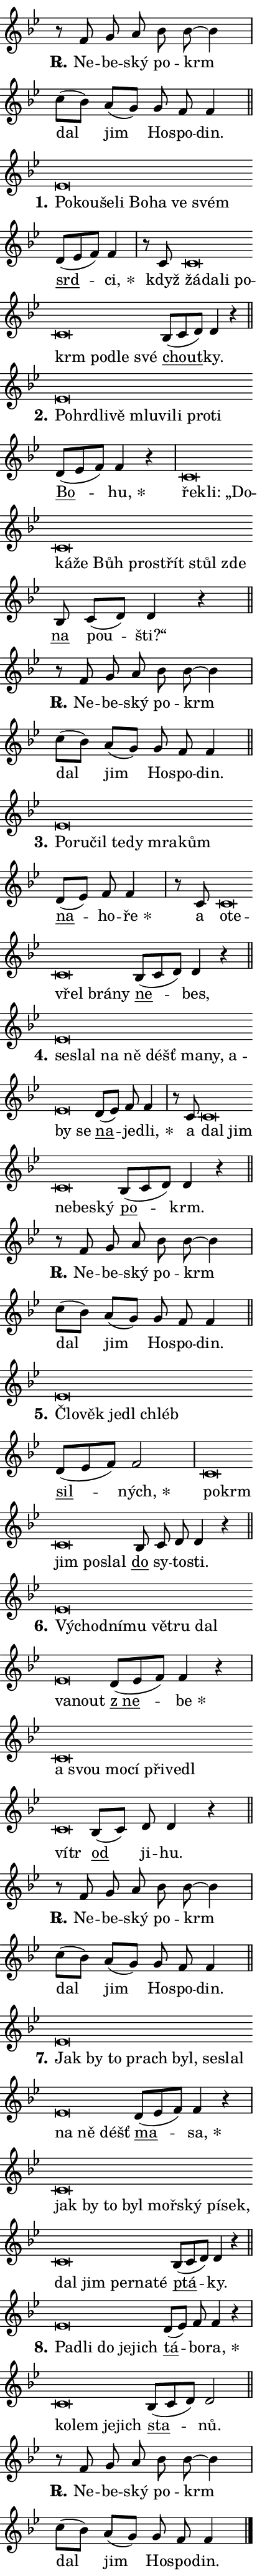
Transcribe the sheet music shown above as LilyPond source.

\version "2.24.0"
\header { tagline = "" }
\paper {
  indent = 0\cm
  top-margin = 0\cm
  right-margin = 0.13\cm % to fit lyric hyphens
  bottom-margin = 0\cm
  left-margin = 0\cm
  paper-width = 7\cm
  page-breaking = #ly:one-page-breaking
  system-system-spacing.basic-distance = #11
  score-system-spacing.basic-distance = #11
  ragged-last = ##f
}


%% Author: Thomas Morley
%% https://lists.gnu.org/archive/html/lilypond-user/2020-05/msg00002.html
#(define (line-position grob)
"Returns position of @var[grob} in current system:
   @code{'start}, if at first time-step
   @code{'end}, if at last time-step
   @code{'middle} otherwise
"
  (let* ((col (ly:item-get-column grob))
         (ln (ly:grob-object col 'left-neighbor))
         (rn (ly:grob-object col 'right-neighbor))
         (col-to-check-left (if (ly:grob? ln) ln col))
         (col-to-check-right (if (ly:grob? rn) rn col))
         (break-dir-left
           (and
             (ly:grob-property col-to-check-left 'non-musical #f)
             (ly:item-break-dir col-to-check-left)))
         (break-dir-right
           (and
             (ly:grob-property col-to-check-right 'non-musical #f)
             (ly:item-break-dir col-to-check-right))))
        (cond ((eqv? 1 break-dir-left) 'start)
              ((eqv? -1 break-dir-right) 'end)
              (else 'middle))))

#(define (tranparent-at-line-position vctor)
  (lambda (grob)
  "Relying on @code{line-position} select the relevant enry from @var{vctor}.
Used to determine transparency,"
    (case (line-position grob)
      ((end) (not (vector-ref vctor 0)))
      ((middle) (not (vector-ref vctor 1)))
      ((start) (not (vector-ref vctor 2))))))

noteHeadBreakVisibility =
#(define-music-function (break-visibility)(vector?)
"Makes @code{NoteHead}s transparent relying on @var{break-visibility}"
#{
  \override NoteHead.transparent =
    #(tranparent-at-line-position break-visibility)
#})

#(define delete-ledgers-for-transparent-note-heads
  (lambda (grob)
    "Reads whether a @code{NoteHead} is transparent.
If so this @code{NoteHead} is removed from @code{'note-heads} from
@var{grob}, which is supposed to be @code{LedgerLineSpanner}.
As a result ledgers are not printed for this @code{NoteHead}"
    (let* ((nhds-array (ly:grob-object grob 'note-heads))
           (nhds-list
             (if (ly:grob-array? nhds-array)
                 (ly:grob-array->list nhds-array)
                 '()))
           ;; Relies on the transparent-property being done before
           ;; Staff.LedgerLineSpanner.after-line-breaking is executed.
           ;; This is fragile ...
           (to-keep
             (remove
               (lambda (nhd)
                 (ly:grob-property nhd 'transparent #f))
               nhds-list)))
      ;; TODO find a better method to iterate over grob-arrays, similiar
      ;; to filter/remove etc for lists
      ;; For now rebuilt from scratch
      (set! (ly:grob-object grob 'note-heads)  '())
      (for-each
        (lambda (nhd)
          (ly:pointer-group-interface::add-grob grob 'note-heads nhd))
        to-keep))))

squashNotes = {
  \override NoteHead.X-extent = #'(-0.2 . 0.2)
  \override NoteHead.Y-extent = #'(-0.75 . 0)
  \override NoteHead.stencil =
    #(lambda (grob)
       (let ((pos (ly:grob-property grob 'staff-position)))
         (begin
           (if (< pos -7) (display "ERROR: Lower brevis then expected\n") (display "OK: Expected brevis position\n"))
           (if (<= pos -6) ly:text-interface::print ly:note-head::print))))
}
unSquashNotes = {
  \revert NoteHead.X-extent
  \revert NoteHead.Y-extent
  \revert NoteHead.stencil
}

hideNotes = \noteHeadBreakVisibility #begin-of-line-visible
unHideNotes = \noteHeadBreakVisibility #all-visible

% work-around for resetting accidentals
% https://lilypond.org/doc/v2.23/Documentation/notation/displaying-rhythms#unmetered-music
cadenzaMeasure = {
  \cadenzaOff
  \partial 1024 s1024
  \cadenzaOn
}

#(define-markup-command (accent layout props text) (markup?)
  "Underline accented syllable"
  (interpret-markup layout props
    #{\markup \override #'(offset . 4.3) \underline { #text }#}))

responsum = \markup \concat {
  "R" \hspace #-1.05 \path #0.1 #'((moveto 0 0.07) (lineto 0.9 0.8)) \hspace #0.05 "."
}

spaceSize = #0.6828661417322834 % exact space size for TeX Gyre Schola

\layout {
  \context {
    \Staff
    \remove "Time_signature_engraver"
    \override LedgerLineSpanner.after-line-breaking = #delete-ledgers-for-transparent-note-heads
  }
  \context {
    \Lyrics {
      \override LyricSpace.minimum-distance = \spaceSize
      \override LyricText.font-name = #"TeX Gyre Schola"
      \override LyricText.font-size = 1
      \override StanzaNumber.font-name = #"TeX Gyre Schola Bold"
      \override StanzaNumber.font-size = 1
    }
  }
  \context {
    \Score 
    \override NoteHead.text =
      #(lambda (grob) 
        (let ((pos (ly:grob-property grob 'staff-position)))
          #{\markup {
            \combine
              \halign #-0.55 \raise #(if (= pos -6) 0 0.5) \override #'(thickness . 2) \draw-line #'(3.2 . 0)
              \musicglyph "noteheads.sM1"
          }#}))
  }
}

% magnetic-lyrics.ily
%
%   written by
%     Jean Abou Samra <jean@abou-samra.fr>
%     Werner Lemberg <wl@gnu.org>
%
%   adapted by
%     Jiri Hon <jiri.hon@gmail.com>
%
% Version 2022-Apr-15

% https://www.mail-archive.com/lilypond-user@gnu.org/msg149350.html

#(define (Left_hyphen_pointer_engraver context)
   "Collect syllable-hyphen-syllable occurrences in lyrics and store
them in properties.  This engraver only looks to the left.  For
example, if the lyrics input is @code{foo -- bar}, it does the
following.

@itemize @bullet
@item
Set the @code{text} property of the @code{LyricHyphen} grob between
@q{foo} and @q{bar} to @code{foo}.

@item
Set the @code{left-hyphen} property of the @code{LyricText} grob with
text @q{foo} to the @code{LyricHyphen} grob between @q{foo} and
@q{bar}.
@end itemize

Use this auxiliary engraver in combination with the
@code{lyric-@/text::@/apply-@/magnetic-@/offset!} hook."
   (let ((hyphen #f)
         (text #f))
     (make-engraver
      (acknowledgers
       ((lyric-syllable-interface engraver grob source-engraver)
        (set! text grob)))
      (end-acknowledgers
       ((lyric-hyphen-interface engraver grob source-engraver)
        ;(when (not (grob::has-interface grob 'lyric-space-interface))
          (set! hyphen grob)));)
      ((stop-translation-timestep engraver)
       (when (and text hyphen)
         (ly:grob-set-object! text 'left-hyphen hyphen))
       (set! text #f)
       (set! hyphen #f)))))

#(define (lyric-text::apply-magnetic-offset! grob)
   "If the space between two syllables is less than the value in
property @code{LyricText@/.details@/.squash-threshold}, move the right
syllable to the left so that it gets concatenated with the left
syllable.

Use this function as a hook for
@code{LyricText@/.after-@/line-@/breaking} if the
@code{Left_@/hyphen_@/pointer_@/engraver} is active."
   (let ((hyphen (ly:grob-object grob 'left-hyphen #f)))
     (when hyphen
       (let ((left-text (ly:spanner-bound hyphen LEFT)))
         (when (grob::has-interface left-text 'lyric-syllable-interface)
           (let* ((common (ly:grob-common-refpoint grob left-text X))
                  (this-x-ext (ly:grob-extent grob common X))
                  (left-x-ext
                   (begin
                     ;; Trigger magnetism for left-text.
                     (ly:grob-property left-text 'after-line-breaking)
                     (ly:grob-extent left-text common X)))
                  ;; `delta` is the gap width between two syllables.
                  (delta (- (interval-start this-x-ext)
                            (interval-end left-x-ext)))
                  (details (ly:grob-property grob 'details))
                  (threshold (assoc-get 'squash-threshold details 0.2)))
             (when (< delta threshold)
               (let* (;; We have to manipulate the input text so that
                      ;; ligatures crossing syllable boundaries are not
                      ;; disabled.  For languages based on the Latin
                      ;; script this is essentially a beautification.
                      ;; However, for non-Western scripts it can be a
                      ;; necessity.
                      (lt (ly:grob-property left-text 'text))
                      (rt (ly:grob-property grob 'text))
                      (is-space (grob::has-interface hyphen 'lyric-space-interface))
                      (space (if is-space " " ""))
                      (extra-delta (if is-space spaceSize 0))
                      ;; Append new syllable.
                      (ltrt-space (if (and (string? lt) (string? rt))
                                (string-append lt space rt)
                                (make-concat-markup (list lt space rt))))
                      ;; Right-align `ltrt` to the right side.
                      (ltrt-space-markup (grob-interpret-markup
                               grob
                               (make-translate-markup
                                (cons (interval-length this-x-ext) 0)
                                (make-right-align-markup ltrt-space)))))
                 (begin
                   ;; Don't print `left-text`.
                   (ly:grob-set-property! left-text 'stencil #f)
                   ;; Set text and stencil (which holds all collected
                   ;; syllables so far) and shift it to the left.
                   (ly:grob-set-property! grob 'text ltrt-space)
                   (ly:grob-set-property! grob 'stencil ltrt-space-markup)
                   (ly:grob-translate-axis! grob (- (- delta extra-delta)) X))))))))))


#(define (lyric-hyphen::displace-bounds-first grob)
   ;; Make very sure this callback isn't triggered too early.
   (let ((left (ly:spanner-bound grob LEFT))
         (right (ly:spanner-bound grob RIGHT)))
     (ly:grob-property left 'after-line-breaking)
     (ly:grob-property right 'after-line-breaking)
     (ly:lyric-hyphen::print grob)))

squashThreshold = #0.4

\layout {
  \context {
    \Lyrics
    \consists #Left_hyphen_pointer_engraver
    \override LyricText.after-line-breaking =
      #lyric-text::apply-magnetic-offset!
    \override LyricHyphen.stencil = #lyric-hyphen::displace-bounds-first
    \override LyricText.details.squash-threshold = \squashThreshold
    \override LyricHyphen.minimum-distance = 0
    \override LyricHyphen.minimum-length = \squashThreshold
  }
}

squashText = \override LyricText.details.squash-threshold = 9999
unSquashText = \override LyricText.details.squash-threshold = \squashThreshold

leftText = \override LyricText.self-alignment-X = #LEFT
unLeftText = \revert LyricText.self-alignment-X

starOffset = #(lambda (grob) 
                (let ((x_offset (ly:self-alignment-interface::aligned-on-x-parent grob)))
                  (if (= x_offset 0) 0 (+ x_offset 1.2))))

star = #(define-music-function (syllable)(string?)
"Append star separator at the end of a syllable"
#{
  \once \override LyricText.X-offset = #starOffset
  \lyricmode { \markup {
    #syllable
    \override #'((font-name . "TeX Gyre Schola Bold")) \hspace #0.2 \lower #0.65 \larger "*"
  } }
#})

starAccent = #(define-music-function (syllable)(string?)
"Append star separator at the end of a syllable and make accent"
#{
  \once \override LyricText.X-offset = #starOffset
  \lyricmode { \markup {
    \accent #syllable
    \override #'((font-name . "TeX Gyre Schola Bold")) \hspace #0.2 \lower #0.65 \larger "*"
  } }
#})

breath = #(define-music-function (syllable)(string?)
"Append breathing indicator at the end of a syllable"
#{
  \lyricmode { \markup { #syllable "+" } }
#})

optionalBreath = #(define-music-function (syllable)(string?)
"Append optional breathing indicator at the end of a syllable"
#{
  \lyricmode { \markup { #syllable "(+)" } }
#})


\score {
    <<
        \new Voice = "melody" { \cadenzaOn \key bes \major \relative { r8 f' g a bes bes~ bes4 \cadenzaMeasure \bar "|" c8[( bes)] a[( g)] g f f4 \cadenzaMeasure \bar "||" \break } }
        \new Lyrics \lyricsto "melody" { \lyricmode { \set stanza = \responsum
Ne -- be -- ský po -- krm dal jim Ho -- spo -- din. } }
    >>
    \layout {}
}

\score {
    <<
        \new Voice = "melody" { \cadenzaOn \key bes \major \relative { \squashNotes es'\breve*1/16 \hideNotes \breve*1/16 \bar "" \breve*1/16 \bar "" \breve*1/16 \bar "" \breve*1/16 \bar "" \breve*1/16 \bar "" \breve*1/16 \breve*1/16 \bar "" \unHideNotes \unSquashNotes \bar "" d8[( es f)] f4 \cadenzaMeasure \bar "|" r8 c8 \squashNotes c\breve*1/16 \hideNotes \breve*1/16 \bar "" \breve*1/16 \bar "" \breve*1/16 \bar "" \breve*1/16 \bar "" \breve*1/16 \bar "" \breve*1/16 \breve*1/16 \bar "" \unHideNotes \unSquashNotes \bar "" bes8[( c d)] d4 r \cadenzaMeasure \bar "||" \break } }
        \new Lyrics \lyricsto "melody" { \lyricmode { \set stanza = "1."
\leftText Po -- \squashText kou -- še -- li Bo -- ha ve svém \unLeftText \unSquashText \markup \accent srd -- \star ci, když \leftText žá -- \squashText da -- li po -- krm po -- dle své \unLeftText \unSquashText \markup \accent chout -- ky. } }
    >>
    \layout {}
}

\score {
    <<
        \new Voice = "melody" { \cadenzaOn \key bes \major \relative { \squashNotes es'\breve*1/16 \hideNotes \breve*1/16 \bar "" \breve*1/16 \bar "" \breve*1/16 \bar "" \breve*1/16 \bar "" \breve*1/16 \bar "" \breve*1/16 \bar "" \breve*1/16 \breve*1/16 \bar "" \unHideNotes \unSquashNotes \bar "" d8[( es f)] f4 r \cadenzaMeasure \bar "|" \squashNotes c\breve*1/16 \hideNotes \breve*1/16 \bar "" \breve*1/16 \bar "" \breve*1/16 \bar "" \breve*1/16 \bar "" \breve*1/16 \bar "" \breve*1/16 \bar "" \breve*1/16 \bar "" \breve*1/16 \breve*1/16 \bar "" \unHideNotes \unSquashNotes \bar "" bes8 c[( d)] d4 r \cadenzaMeasure \bar "||" \break } }
        \new Lyrics \lyricsto "melody" { \lyricmode { \set stanza = "2."
\leftText Po -- \squashText hr -- dli -- vě mlu -- vi -- li pro -- ti \unLeftText \unSquashText \markup \accent Bo -- \star hu, \leftText ře -- \squashText kli: „Do -- ká -- že Bůh pro -- střít stůl zde \unLeftText \unSquashText \markup \accent na pou -- šti?“ } }
    >>
    \layout {}
}

\score {
    <<
        \new Voice = "melody" { \cadenzaOn \key bes \major \relative { r8 f' g a bes bes~ bes4 \cadenzaMeasure \bar "|" c8[( bes)] a[( g)] g f f4 \cadenzaMeasure \bar "||" \break } }
        \new Lyrics \lyricsto "melody" { \lyricmode { \set stanza = \responsum
Ne -- be -- ský po -- krm dal jim Ho -- spo -- din. } }
    >>
    \layout {}
}

\score {
    <<
        \new Voice = "melody" { \cadenzaOn \key bes \major \relative { \squashNotes es'\breve*1/16 \hideNotes \breve*1/16 \bar "" \breve*1/16 \bar "" \breve*1/16 \bar "" \breve*1/16 \bar "" \breve*1/16 \breve*1/16 \bar "" \unHideNotes \unSquashNotes \bar "" d8[( es)] f f4 \cadenzaMeasure \bar "|" r8 c8 \squashNotes c\breve*1/16 \hideNotes \breve*1/16 \bar "" \breve*1/16 \bar "" \breve*1/16 \breve*1/16 \bar "" \unHideNotes \unSquashNotes \bar "" bes8[( c d)] d4 r \cadenzaMeasure \bar "||" \break } }
        \new Lyrics \lyricsto "melody" { \lyricmode { \set stanza = "3."
\leftText Po -- \squashText ru -- čil te -- dy mra -- kům \unLeftText \unSquashText \markup \accent na -- ho -- \star ře a \leftText o -- \squashText te -- vřel brá -- ny \unLeftText \unSquashText \markup \accent ne -- bes, } }
    >>
    \layout {}
}

\score {
    <<
        \new Voice = "melody" { \cadenzaOn \key bes \major \relative { \squashNotes es'\breve*1/16 \hideNotes \breve*1/16 \bar "" \breve*1/16 \bar "" \breve*1/16 \bar "" \breve*1/16 \bar "" \breve*1/16 \bar "" \breve*1/16 \bar "" \breve*1/16 \bar "" \breve*1/16 \breve*1/16 \bar "" \unHideNotes \unSquashNotes \bar "" d8[( es)] f f4 \cadenzaMeasure \bar "|" r8 c8 \squashNotes c\breve*1/16 \hideNotes \breve*1/16 \bar "" \breve*1/16 \bar "" \breve*1/16 \breve*1/16 \bar "" \unHideNotes \unSquashNotes \bar "" bes8[( c d)] d4 r \cadenzaMeasure \bar "||" \break } }
        \new Lyrics \lyricsto "melody" { \lyricmode { \set stanza = "4."
\leftText se -- \squashText slal na ně déšť ma -- ny, a -- by se \unLeftText \unSquashText \markup \accent na -- je -- \star dli, a \leftText dal \squashText jim ne -- be -- ský \unLeftText \unSquashText \markup \accent po -- krm. } }
    >>
    \layout {}
}

\score {
    <<
        \new Voice = "melody" { \cadenzaOn \key bes \major \relative { r8 f' g a bes bes~ bes4 \cadenzaMeasure \bar "|" c8[( bes)] a[( g)] g f f4 \cadenzaMeasure \bar "||" \break } }
        \new Lyrics \lyricsto "melody" { \lyricmode { \set stanza = \responsum
Ne -- be -- ský po -- krm dal jim Ho -- spo -- din. } }
    >>
    \layout {}
}

\score {
    <<
        \new Voice = "melody" { \cadenzaOn \key bes \major \relative { \squashNotes es'\breve*1/16 \hideNotes \breve*1/16 \bar "" \breve*1/16 \bar "" \breve*1/16 \breve*1/16 \bar "" \unHideNotes \unSquashNotes \bar "" d8[( es f)] f2 \cadenzaMeasure \bar "|" \squashNotes c\breve*1/16 \hideNotes \breve*1/16 \bar "" \breve*1/16 \bar "" \breve*1/16 \breve*1/16 \bar "" \unHideNotes \unSquashNotes \bar "" bes8 c d d4 r \cadenzaMeasure \bar "||" \break } }
        \new Lyrics \lyricsto "melody" { \lyricmode { \set stanza = "5."
\leftText Člo -- \squashText věk je -- dl chléb \unLeftText \unSquashText \markup \accent sil -- \star ných, \leftText po -- \squashText krm jim po -- slal \unLeftText \unSquashText \markup \accent do sy -- to -- sti. } }
    >>
    \layout {}
}

\score {
    <<
        \new Voice = "melody" { \cadenzaOn \key bes \major \relative { \squashNotes es'\breve*1/16 \hideNotes \breve*1/16 \bar "" \breve*1/16 \bar "" \breve*1/16 \bar "" \breve*1/16 \bar "" \breve*1/16 \bar "" \breve*1/16 \bar "" \breve*1/16 \breve*1/16 \bar "" \unHideNotes \unSquashNotes \bar "" d8[( es f)] f4 r \cadenzaMeasure \bar "|" \squashNotes c\breve*1/16 \hideNotes \breve*1/16 \bar "" \breve*1/16 \bar "" \breve*1/16 \bar "" \breve*1/16 \bar "" \breve*1/16 \bar "" \breve*1/16 \bar "" \breve*1/16 \breve*1/16 \bar "" \unHideNotes \unSquashNotes \bar "" bes8[( c)] d d4 r \cadenzaMeasure \bar "||" \break } }
        \new Lyrics \lyricsto "melody" { \lyricmode { \set stanza = "6."
\leftText Vý -- \squashText chod -- ní -- mu vě -- tru dal va -- nout \unLeftText \unSquashText \markup \accent "z ne" -- \star be \leftText a \squashText svou mo -- cí při -- ve -- dl ví -- tr \unLeftText \unSquashText \markup \accent od ji -- hu. } }
    >>
    \layout {}
}

\score {
    <<
        \new Voice = "melody" { \cadenzaOn \key bes \major \relative { r8 f' g a bes bes~ bes4 \cadenzaMeasure \bar "|" c8[( bes)] a[( g)] g f f4 \cadenzaMeasure \bar "||" \break } }
        \new Lyrics \lyricsto "melody" { \lyricmode { \set stanza = \responsum
Ne -- be -- ský po -- krm dal jim Ho -- spo -- din. } }
    >>
    \layout {}
}

\score {
    <<
        \new Voice = "melody" { \cadenzaOn \key bes \major \relative { \squashNotes es'\breve*1/16 \hideNotes \breve*1/16 \bar "" \breve*1/16 \bar "" \breve*1/16 \bar "" \breve*1/16 \bar "" \breve*1/16 \bar "" \breve*1/16 \bar "" \breve*1/16 \bar "" \breve*1/16 \breve*1/16 \bar "" \unHideNotes \unSquashNotes \bar "" d8[( es f)] f4 r \cadenzaMeasure \bar "|" \squashNotes c\breve*1/16 \hideNotes \breve*1/16 \bar "" \breve*1/16 \bar "" \breve*1/16 \bar "" \breve*1/16 \bar "" \breve*1/16 \bar "" \breve*1/16 \bar "" \breve*1/16 \bar "" \breve*1/16 \bar "" \breve*1/16 \bar "" \breve*1/16 \bar "" \breve*1/16 \breve*1/16 \bar "" \unHideNotes \unSquashNotes \bar "" bes8[( c d)] d4 r \cadenzaMeasure \bar "||" \break } }
        \new Lyrics \lyricsto "melody" { \lyricmode { \set stanza = "7."
\leftText Jak \squashText by to prach byl, se -- slal na ně déšť \unLeftText \unSquashText \markup \accent ma -- \star sa, \leftText jak \squashText by to byl moř -- ský pí -- sek, dal jim per -- na -- té \unLeftText \unSquashText \markup \accent ptá -- ky. } }
    >>
    \layout {}
}

\score {
    <<
        \new Voice = "melody" { \cadenzaOn \key bes \major \relative { \squashNotes es'\breve*1/16 \hideNotes \breve*1/16 \bar "" \breve*1/16 \bar "" \breve*1/16 \breve*1/16 \bar "" \unHideNotes \unSquashNotes \bar "" d8[( es)] f f4 r \cadenzaMeasure \bar "|" \squashNotes c\breve*1/16 \hideNotes \breve*1/16 \bar "" \breve*1/16 \breve*1/16 \bar "" \unHideNotes \unSquashNotes \bar "" bes8[( c d)] d2 \cadenzaMeasure \bar "||" \break } }
        \new Lyrics \lyricsto "melody" { \lyricmode { \set stanza = "8."
\leftText Pa -- \squashText dli do je -- jich \unLeftText \unSquashText \markup \accent tá -- bo -- \star ra, \leftText ko -- \squashText lem je -- jich \unLeftText \unSquashText \markup \accent sta -- nů. } }
    >>
    \layout {}
}

\score {
    <<
        \new Voice = "melody" { \cadenzaOn \key bes \major \relative { r8 f' g a bes bes~ bes4 \cadenzaMeasure \bar "|" c8[( bes)] a[( g)] g f f4 \cadenzaMeasure \bar "||" \break } \bar "|." }
        \new Lyrics \lyricsto "melody" { \lyricmode { \set stanza = \responsum
Ne -- be -- ský po -- krm dal jim Ho -- spo -- din. } }
    >>
    \layout {}
}
